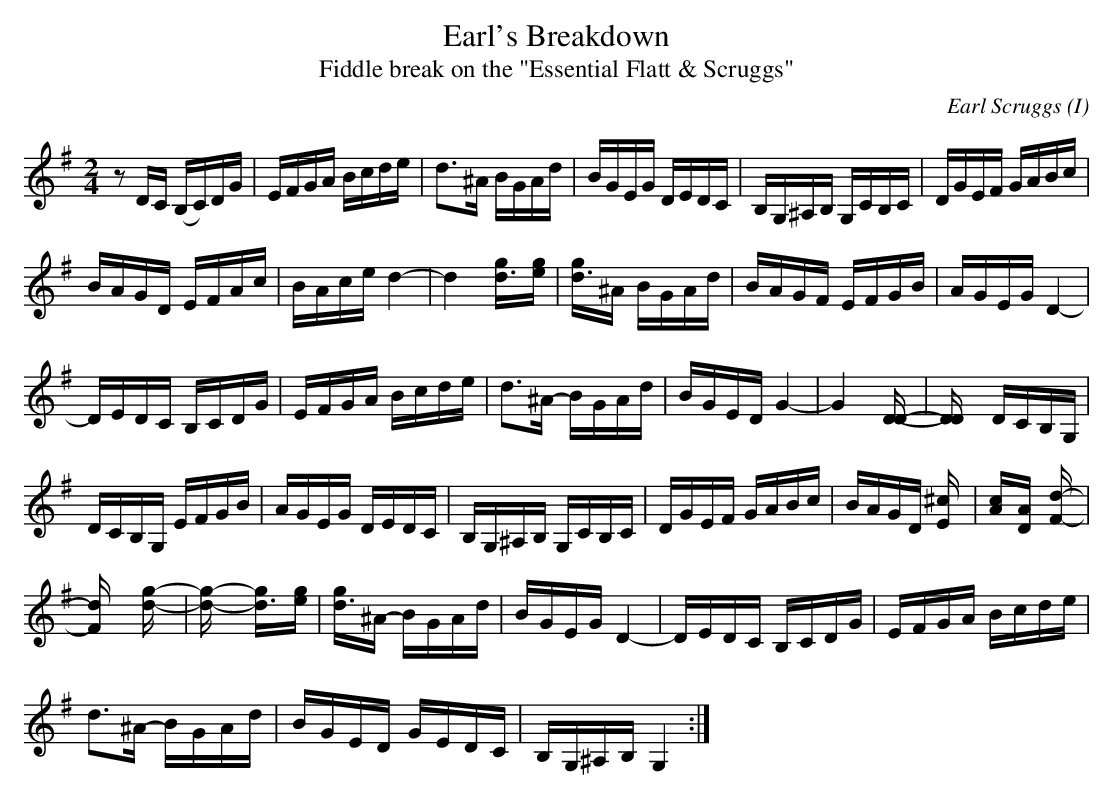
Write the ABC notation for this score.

X:1
M:2/4
O:I
T:Earl's Breakdown
T:Fiddle break on the "Essential Flatt & Scruggs"
C:Earl Scruggs
K:G
z2DC (B,C)DG | EFGA Bcde | d3^A BGAd |\
BGEG DEDC | B,G,^A,B, G,CB,C | DGEF GABc |
BAGD EFAc | BAce d4 - | d4 [d3g][eg] |\
[d3g]^A BGAd | BAGF EFGB | AGEG D4 - |
DEDC B,CDG | EFGA Bcde | d3^A - BGAd |\
BGED G4 - | G4 [D4D] - | [D4D] DCB,G, |
DCB,G, EFGB | AGEG DEDC | B,G,^A,B, G,CB,C |\
DGEF GABc | BAGD [E4^c] | [A2c][D2A] [F4d] - |
[F4d] [d4g] - | [d4g] - [d3g][eg] | [d3g]^A - BGAd |\
BGEG D4 - | DEDC B,CDG | EFGA Bcde |
d3^A - BGAd | BGED GEDC | B,G,^A,B, G,4 :|
